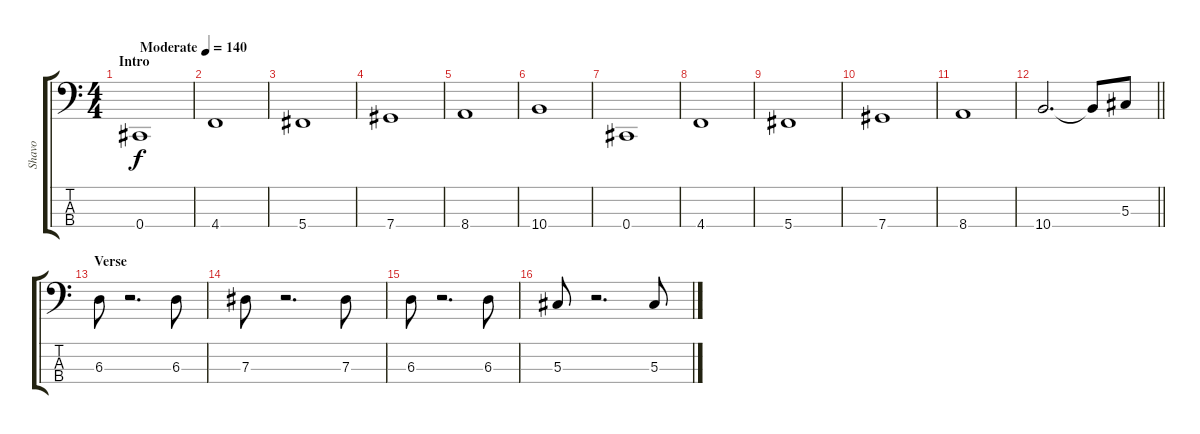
\track ("Shavo" "Shavo") {instrument electricbassfinger}
\staff {score tabs}
\tuning (Gb2 Db2 Ab1 Db1) {hide}
\ts (4 4)
\section ("" "Intro")
\tempo (140 "Moderate")
\clef f4
\ks c
0.4.1{dy f instrument electricbassfinger} |
4.4.1 |
5.4.1 |
7.4.1 |
8.4.1 |
10.4.1 |
0.4.1 |
4.4.1 |
5.4.1 |
7.4.1 |
8.4.1 |
\barLineRight lightlight
10.4.2{d} 10.4{t}.8 5.3.8 |
\section ("" "Verse")
6.3.8 r.2{d} 6.3.8 |
7.3.8 r.2{d} 7.3.8 |
6.3.8 r.2{d} 6.3.8 |
5.3.8 r.2{d} 5.3.8
